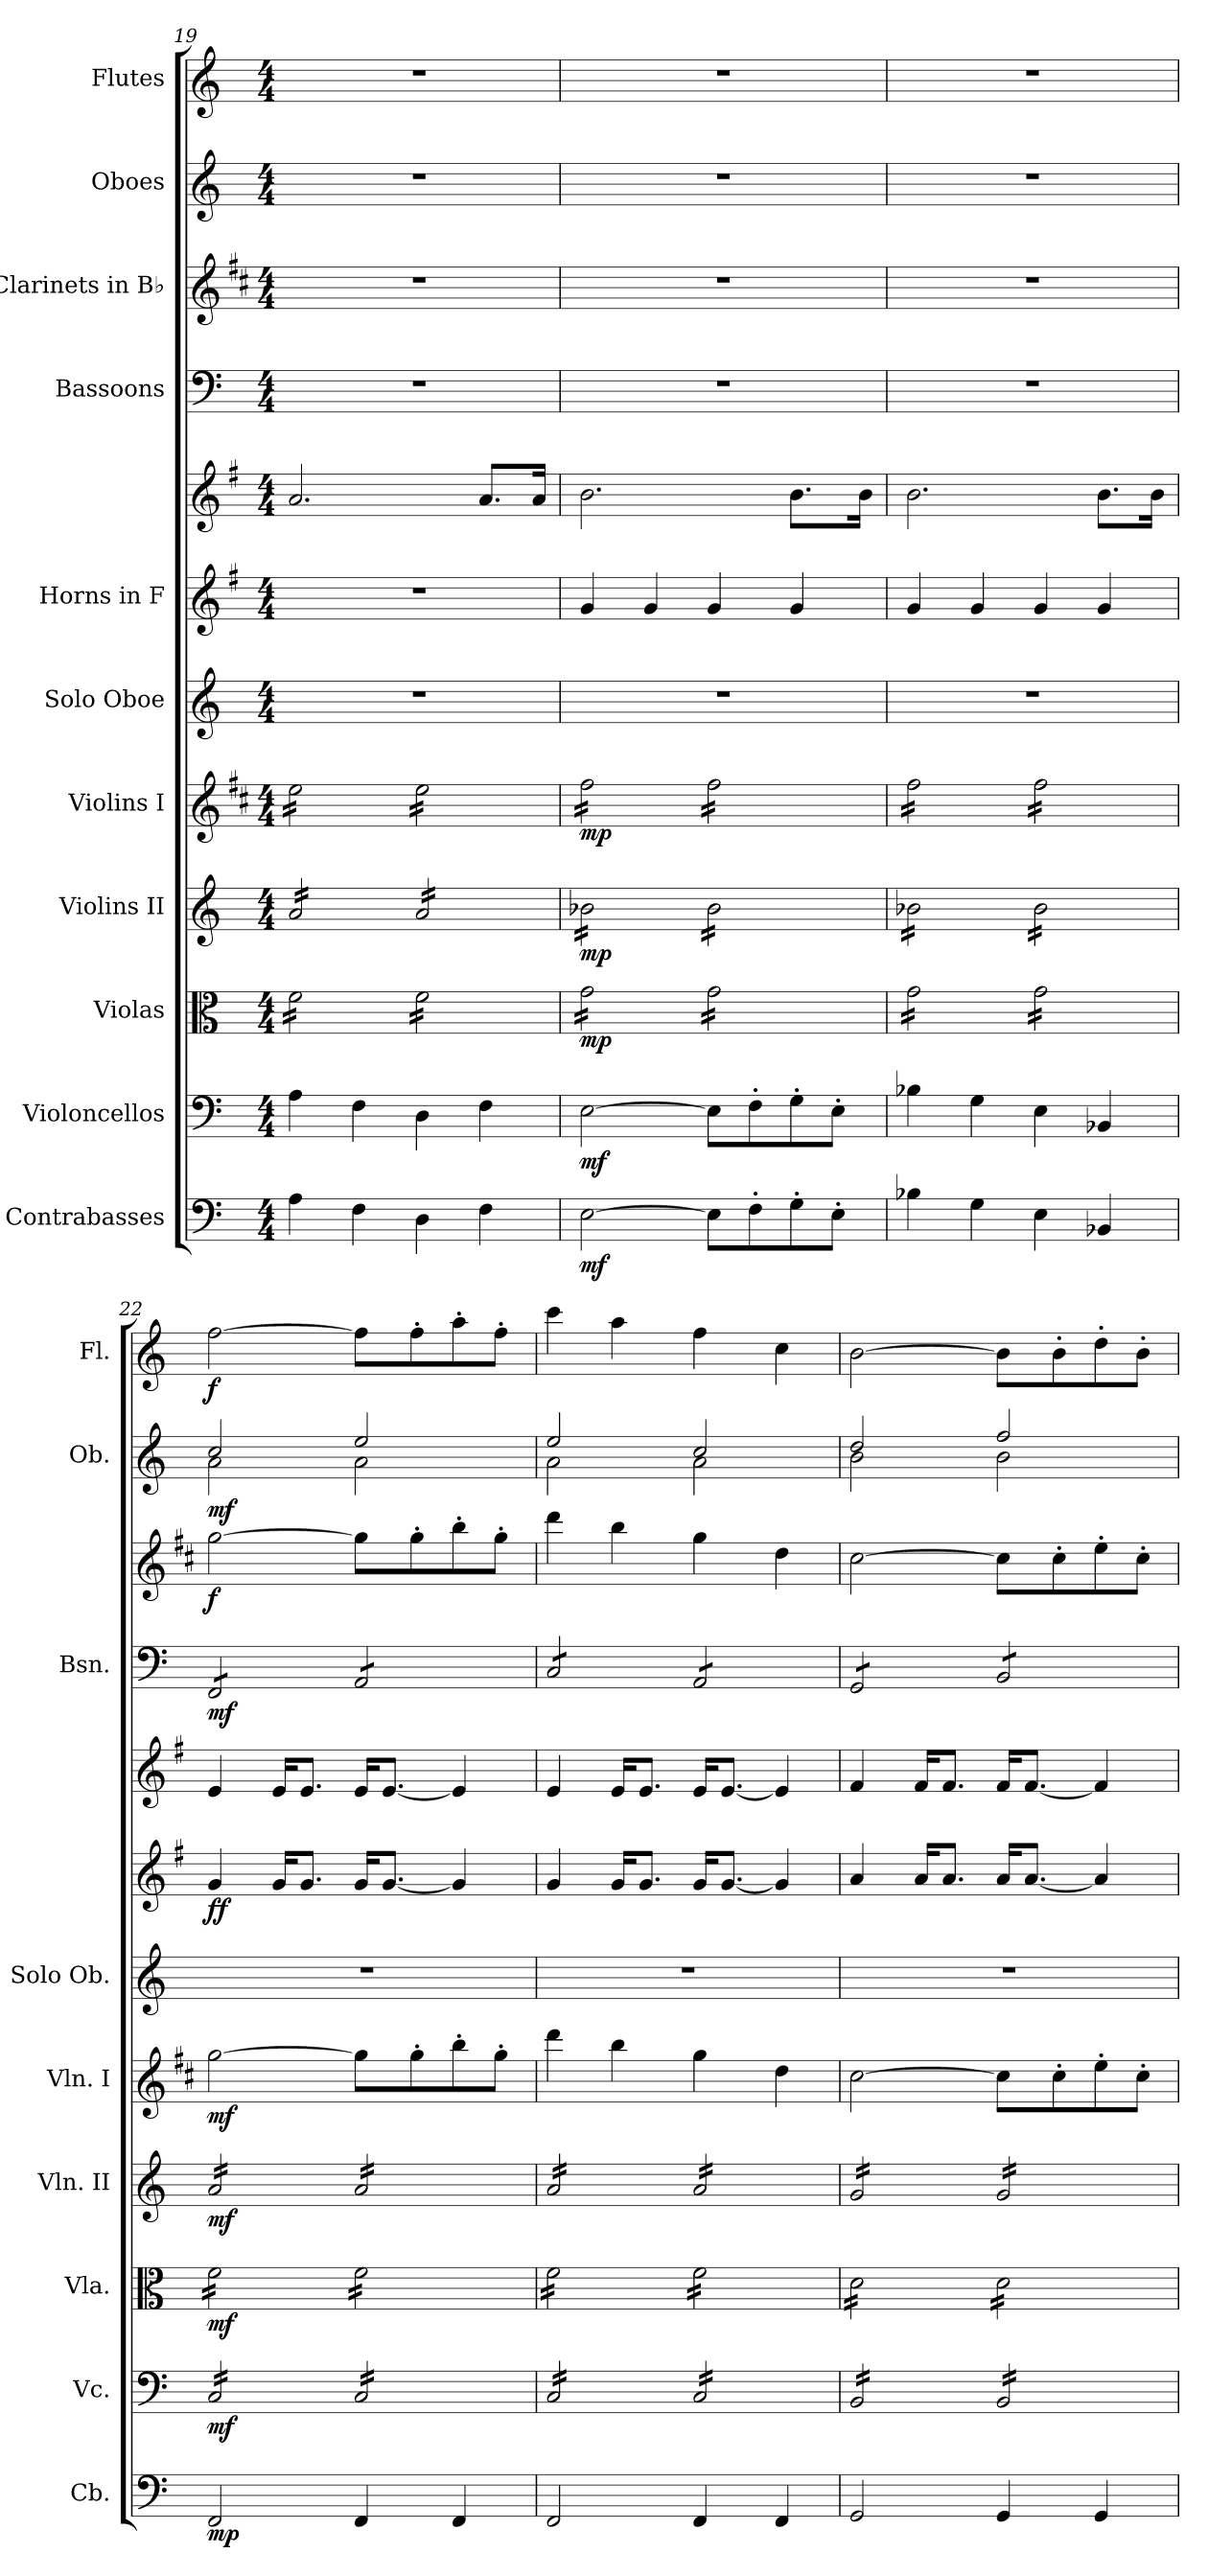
**kern	**dynam	**kern	**dynam	**kern	**dynam	**kern	**dynam	**kern	**dynam	**kern	**kern	**kern	**dynam	**kern	**dynam	**kern	**dynam	**kern	**dynam	**kern	**dynam
*part11	*part11	*part10	*part10	*part9	*part9	*part8	*part8	*part7	*part7	*part6	*part5	*part5	*part5	*part4	*part4	*part3	*part3	*part2	*part2	*part1	*part1
*staff12	*staff12	*staff11	*staff11	*staff10	*staff10	*staff9	*staff9	*staff8	*staff8	*staff7	*staff6	*staff5	*staff5/6	*staff4	*staff4	*staff3	*staff3	*staff2	*staff2	*staff1	*staff1
*I"Contrabasses	*	*I"Violoncellos	*	*I"Violas	*	*I"Violins II	*	*I"Violins I	*	*I"Solo Oboe	*I"Horns in F	*	*	*I"Bassoons	*	*I"Clarinets in B♭	*	*I"Oboes	*	*I"Flutes	*
*I'Cb.	*	*I'Vc.	*	*I'Vla.	*	*I'Vln. II	*	*I'Vln. I	*	*I'Solo Ob.	*	*	*	*I'Bsn.	*	*	*	*I'Ob.	*	*I'Fl.	*
*clefF4	*	*clefF4	*	*clefC3	*	*clefG2	*	*clefG2	*	*clefG2	*clefG2	*clefG2	*	*clefF4	*	*clefG2	*	*clefG2	*	*clefG2	*
*ITrd7c12	*	*	*	*	*	*	*	*ITrd1c2	*	*	*ITrd4c7	*ITrd4c7	*	*	*	*ITrd1c2	*	*	*	*	*
*k[]	*	*k[]	*	*k[]	*	*k[]	*	*k[]	*	*k[]	*k[]	*k[]	*	*k[]	*	*k[]	*	*k[]	*	*k[]	*
*M4/4	*	*M4/4	*	*M4/4	*	*M4/4	*	*M4/4	*	*M4/4	*M4/4	*M4/4	*	*M4/4	*	*M4/4	*	*M4/4	*	*M4/4	*
=19	=19	=19	=19	=19	=19	=19	=19	=19	=19	=19	=19	=19	=19	=19	=19	=19	=19	=19	=19	=19	=19
*	*	*	*	*tremolo	*	*	*	*	*	*	*	*	*	*	*	*	*	*	*	*	*
*	*	*	*	*	*	*tremolo	*	*	*	*	*	*	*	*	*	*	*	*	*	*	*
*	*	*	*	*	*	*	*	*tremolo	*	*	*	*	*	*	*	*	*	*	*	*	*
4AA\	.	4A\	.	16f\LL	.	16a/LL	.	16dd\LL	.	1r	1r	2.d/	.	1r	.	1r	.	1r	.	1r	.
.	.	.	.	16f\	.	16a/	.	16dd\	.	.	.	.	.	.	.	.	.	.	.	.	.
.	.	.	.	16f\	.	16a/	.	16dd\	.	.	.	.	.	.	.	.	.	.	.	.	.
.	.	.	.	16f\	.	16a/	.	16dd\	.	.	.	.	.	.	.	.	.	.	.	.	.
4FF\	.	4F\	.	16f\	.	16a/	.	16dd\	.	.	.	.	.	.	.	.	.	.	.	.	.
.	.	.	.	16f\	.	16a/	.	16dd\	.	.	.	.	.	.	.	.	.	.	.	.	.
.	.	.	.	16f\	.	16a/	.	16dd\	.	.	.	.	.	.	.	.	.	.	.	.	.
.	.	.	.	16f\JJ	.	16a/JJ	.	16dd\JJ	.	.	.	.	.	.	.	.	.	.	.	.	.
4DD\	.	4D\	.	16f\LL	.	16a/LL	.	16dd\LL	.	.	.	.	.	.	.	.	.	.	.	.	.
.	.	.	.	16f\	.	16a/	.	16dd\	.	.	.	.	.	.	.	.	.	.	.	.	.
.	.	.	.	16f\	.	16a/	.	16dd\	.	.	.	.	.	.	.	.	.	.	.	.	.
.	.	.	.	16f\	.	16a/	.	16dd\	.	.	.	.	.	.	.	.	.	.	.	.	.
4FF\	.	4F\	.	16f\	.	16a/	.	16dd\	.	.	.	8.d/L	.	.	.	.	.	.	.	.	.
.	.	.	.	16f\	.	16a/	.	16dd\	.	.	.	.	.	.	.	.	.	.	.	.	.
.	.	.	.	16f\	.	16a/	.	16dd\	.	.	.	.	.	.	.	.	.	.	.	.	.
.	.	.	.	16f\JJ	.	16a/JJ	.	16dd\JJ	.	.	.	16d/Jk	.	.	.	.	.	.	.	.	.
=20	=20	=20	=20	=20	=20	=20	=20	=20	=20	=20	=20	=20	=20	=20	=20	=20	=20	=20	=20	=20	=20
!	!LO:DY:b	!	!LO:DY:b	!	!LO:DY:b	!	!LO:DY:b	!	!LO:DY:b	!	!	!	!LO:DY:b=2	!	!	!	!	!	!	!	!
!	!	!	!	!	!	!	!	!	!	!	!	!	!LO:DY:n=1:b	!	!	!	!	!	!	!	!
[2EE\	mf	[2E\	mf	16g\LL	mp	16b-X\LL	mp	16ee\LL	mp	1r	4c/	2.e\	mp mp	1r	.	1r	.	1r	.	1r	.
.	.	.	.	16g\	.	16b-X\	.	16ee\	.	.	.	.	.	.	.	.	.	.	.	.	.
.	.	.	.	16g\	.	16b-X\	.	16ee\	.	.	.	.	.	.	.	.	.	.	.	.	.
.	.	.	.	16g\	.	16b-X\	.	16ee\	.	.	.	.	.	.	.	.	.	.	.	.	.
.	.	.	.	16g\	.	16b-X\	.	16ee\	.	.	4c/	.	.	.	.	.	.	.	.	.	.
.	.	.	.	16g\	.	16b-X\	.	16ee\	.	.	.	.	.	.	.	.	.	.	.	.	.
.	.	.	.	16g\	.	16b-X\	.	16ee\	.	.	.	.	.	.	.	.	.	.	.	.	.
.	.	.	.	16g\JJ	.	16b-X\JJ	.	16ee\JJ	.	.	.	.	.	.	.	.	.	.	.	.	.
8EE\L]	.	8E\L]	.	16g\LL	.	16b-\LL	.	16ee\LL	.	.	4c/	.	.	.	.	.	.	.	.	.	.
.	.	.	.	16g\	.	16b-\	.	16ee\	.	.	.	.	.	.	.	.	.	.	.	.	.
8FF'\	.	8F'\	.	16g\	.	16b-\	.	16ee\	.	.	.	.	.	.	.	.	.	.	.	.	.
.	.	.	.	16g\	.	16b-\	.	16ee\	.	.	.	.	.	.	.	.	.	.	.	.	.
8GG'\	.	8G'\	.	16g\	.	16b-\	.	16ee\	.	.	4c/	8.e\L	.	.	.	.	.	.	.	.	.
.	.	.	.	16g\	.	16b-\	.	16ee\	.	.	.	.	.	.	.	.	.	.	.	.	.
8EE'\J	.	8E'\J	.	16g\	.	16b-\	.	16ee\	.	.	.	.	.	.	.	.	.	.	.	.	.
.	.	.	.	16g\JJ	.	16b-\JJ	.	16ee\JJ	.	.	.	16e\Jk	.	.	.	.	.	.	.	.	.
=21	=21	=21	=21	=21	=21	=21	=21	=21	=21	=21	=21	=21	=21	=21	=21	=21	=21	=21	=21	=21	=21
4BB-X\	.	4B-X\	.	16g\LL	.	16b-X\LL	.	16ee\LL	.	1r	4c/	2.e\	.	1r	.	1r	.	1r	.	1r	.
.	.	.	.	16g\	.	16b-X\	.	16ee\	.	.	.	.	.	.	.	.	.	.	.	.	.
.	.	.	.	16g\	.	16b-X\	.	16ee\	.	.	.	.	.	.	.	.	.	.	.	.	.
.	.	.	.	16g\	.	16b-X\	.	16ee\	.	.	.	.	.	.	.	.	.	.	.	.	.
4GG\	.	4G\	.	16g\	.	16b-X\	.	16ee\	.	.	4c/	.	.	.	.	.	.	.	.	.	.
.	.	.	.	16g\	.	16b-X\	.	16ee\	.	.	.	.	.	.	.	.	.	.	.	.	.
.	.	.	.	16g\	.	16b-X\	.	16ee\	.	.	.	.	.	.	.	.	.	.	.	.	.
.	.	.	.	16g\JJ	.	16b-X\JJ	.	16ee\JJ	.	.	.	.	.	.	.	.	.	.	.	.	.
4EE\	.	4E\	.	16g\LL	.	16b-\LL	.	16ee\LL	.	.	4c/	.	.	.	.	.	.	.	.	.	.
.	.	.	.	16g\	.	16b-\	.	16ee\	.	.	.	.	.	.	.	.	.	.	.	.	.
.	.	.	.	16g\	.	16b-\	.	16ee\	.	.	.	.	.	.	.	.	.	.	.	.	.
.	.	.	.	16g\	.	16b-\	.	16ee\	.	.	.	.	.	.	.	.	.	.	.	.	.
4BBB-X/	.	4BB-X/	.	16g\	.	16b-\	.	16ee\	.	.	4c/	8.e\L	.	.	.	.	.	.	.	.	.
.	.	.	.	16g\	.	16b-\	.	16ee\	.	.	.	.	.	.	.	.	.	.	.	.	.
.	.	.	.	16g\	.	16b-\	.	16ee\	.	.	.	.	.	.	.	.	.	.	.	.	.
.	.	.	.	16g\JJ	.	16b-\JJ	.	16ee\JJ	.	.	.	16e\Jk	.	.	.	.	.	.	.	.	.
*	*	*	*	*	*	*	*	*Xtremolo	*	*	*	*	*	*	*	*	*	*	*	*	*
!!LO:PB:g=z
=22	=22	=22	=22	=22	=22	=22	=22	=22	=22	=22	=22	=22	=22	=22	=22	=22	=22	=22	=22	=22	=22
*	*	*	*	*	*	*	*	*	*	*	*	*	*	*	*	*	*	*^	*	*	*
!	!LO:DY:b	!	!LO:DY:b	!	!LO:DY:b	!	!LO:DY:b	!	!LO:DY:b	!	!	!	!LO:DY:b=2	!	!	!	!	!	!	!	!	!
!	!	!	!	!	!	!	!	!	!	!	!	!	!LO:DY:n=1:b	!	!LO:DY:b	!	!LO:DY:b	!	!	!LO:DY:b	!	!LO:DY:b
*	*	*tremolo	*	*	*	*	*	*	*	*	*	*	*	*	*	*	*	*	*	*	*	*
*	*	*	*	*	*	*	*	*	*	*	*	*	*	*tremolo	*	*	*	*	*	*	*	*
2FFF/	mp	16C/LL	mf	16f\LL	mf	16a/LL	mf	[2ff\	mf	1r	4c/	4A/	f f	8FF/L	mf	[2ff\	f	2cc/	2a\	mf	[2ff\	f
.	.	16C/	.	16f\	.	16a/	.	.	.	.	.	.	.	.	.	.	.	.	.	.	.	.
.	.	16C/	.	16f\	.	16a/	.	.	.	.	.	.	.	8FF/	.	.	.	.	.	.	.	.
.	.	16C/	.	16f\	.	16a/	.	.	.	.	.	.	.	.	.	.	.	.	.	.	.	.
.	.	16C/	.	16f\	.	16a/	.	.	.	.	16c/KL	16A/KL	.	8FF/	.	.	.	.	.	.	.	.
.	.	16C/	.	16f\	.	16a/	.	.	.	.	8.c/J	8.A/J	.	.	.	.	.	.	.	.	.	.
.	.	16C/	.	16f\	.	16a/	.	.	.	.	.	.	.	8FF/J	.	.	.	.	.	.	.	.
.	.	16C/JJ	.	16f\JJ	.	16a/JJ	.	.	.	.	.	.	.	.	.	.	.	.	.	.	.	.
4FFF/	.	16C/LL	.	16f\LL	.	16a/LL	.	8ff\L]	.	.	16c/KL	16A/KL	.	8AA/L	.	8ff\L]	.	2ee/	2a\	.	8ff\L]	.
.	.	16C/	.	16f\	.	16a/	.	.	.	.	[8.c/J	[8.A/J	.	.	.	.	.	.	.	.	.	.
.	.	16C/	.	16f\	.	16a/	.	8ff'\	.	.	.	.	.	8AA/	.	8ff'\	.	.	.	.	8ff'\	.
.	.	16C/	.	16f\	.	16a/	.	.	.	.	.	.	.	.	.	.	.	.	.	.	.	.
4FFF/	.	16C/	.	16f\	.	16a/	.	8aa'\	.	.	4c/]	4A/]	.	8AA/	.	8aa'\	.	.	.	.	8aa'\	.
.	.	16C/	.	16f\	.	16a/	.	.	.	.	.	.	.	.	.	.	.	.	.	.	.	.
.	.	16C/	.	16f\	.	16a/	.	8ff'\J	.	.	.	.	.	8AA/J	.	8ff'\J	.	.	.	.	8ff'\J	.
.	.	16C/JJ	.	16f\JJ	.	16a/JJ	.	.	.	.	.	.	.	.	.	.	.	.	.	.	.	.
=23	=23	=23	=23	=23	=23	=23	=23	=23	=23	=23	=23	=23	=23	=23	=23	=23	=23	=23	=23	=23	=23	=23
2FFF/	.	16C/LL	.	16f\LL	.	16a/LL	.	4ccc\	.	1r	4c/	4A/	.	8C/L	.	4ccc\	.	2ee/	2a\	.	4ccc\	.
.	.	16C/	.	16f\	.	16a/	.	.	.	.	.	.	.	.	.	.	.	.	.	.	.	.
.	.	16C/	.	16f\	.	16a/	.	.	.	.	.	.	.	8C/	.	.	.	.	.	.	.	.
.	.	16C/	.	16f\	.	16a/	.	.	.	.	.	.	.	.	.	.	.	.	.	.	.	.
.	.	16C/	.	16f\	.	16a/	.	4aa\	.	.	16c/KL	16A/KL	.	8C/	.	4aa\	.	.	.	.	4aa\	.
.	.	16C/	.	16f\	.	16a/	.	.	.	.	8.c/J	8.A/J	.	.	.	.	.	.	.	.	.	.
.	.	16C/	.	16f\	.	16a/	.	.	.	.	.	.	.	8C/J	.	.	.	.	.	.	.	.
.	.	16C/JJ	.	16f\JJ	.	16a/JJ	.	.	.	.	.	.	.	.	.	.	.	.	.	.	.	.
4FFF/	.	16C/LL	.	16f\LL	.	16a/LL	.	4ff\	.	.	16c/KL	16A/KL	.	8AA/L	.	4ff\	.	2cc/	2a\	.	4ff\	.
.	.	16C/	.	16f\	.	16a/	.	.	.	.	[8.c/J	[8.A/J	.	.	.	.	.	.	.	.	.	.
.	.	16C/	.	16f\	.	16a/	.	.	.	.	.	.	.	8AA/	.	.	.	.	.	.	.	.
.	.	16C/	.	16f\	.	16a/	.	.	.	.	.	.	.	.	.	.	.	.	.	.	.	.
4FFF/	.	16C/	.	16f\	.	16a/	.	4cc\	.	.	4c/]	4A/]	.	8AA/	.	4cc\	.	.	.	.	4cc\	.
.	.	16C/	.	16f\	.	16a/	.	.	.	.	.	.	.	.	.	.	.	.	.	.	.	.
.	.	16C/	.	16f\	.	16a/	.	.	.	.	.	.	.	8AA/J	.	.	.	.	.	.	.	.
.	.	16C/JJ	.	16f\JJ	.	16a/JJ	.	.	.	.	.	.	.	.	.	.	.	.	.	.	.	.
=24	=24	=24	=24	=24	=24	=24	=24	=24	=24	=24	=24	=24	=24	=24	=24	=24	=24	=24	=24	=24	=24	=24
2GGG/	.	16BB/LL	.	16d\LL	.	16g/LL	.	[2b\	.	1r	4d/	4B/	.	8GG/L	.	[2b\	.	2dd/	2b\	.	[2b\	.
.	.	16BB/	.	16d\	.	16g/	.	.	.	.	.	.	.	.	.	.	.	.	.	.	.	.
.	.	16BB/	.	16d\	.	16g/	.	.	.	.	.	.	.	8GG/	.	.	.	.	.	.	.	.
.	.	16BB/	.	16d\	.	16g/	.	.	.	.	.	.	.	.	.	.	.	.	.	.	.	.
.	.	16BB/	.	16d\	.	16g/	.	.	.	.	16d/KL	16B/KL	.	8GG/	.	.	.	.	.	.	.	.
.	.	16BB/	.	16d\	.	16g/	.	.	.	.	8.d/J	8.B/J	.	.	.	.	.	.	.	.	.	.
.	.	16BB/	.	16d\	.	16g/	.	.	.	.	.	.	.	8GG/J	.	.	.	.	.	.	.	.
.	.	16BB/JJ	.	16d\JJ	.	16g/JJ	.	.	.	.	.	.	.	.	.	.	.	.	.	.	.	.
4GGG/	.	16BB/LL	.	16d\LL	.	16g/LL	.	8b\L]	.	.	16d/KL	16B/KL	.	8BB/L	.	8b\L]	.	2ff/	2b\	.	8b\L]	.
.	.	16BB/	.	16d\	.	16g/	.	.	.	.	[8.d/J	[8.B/J	.	.	.	.	.	.	.	.	.	.
.	.	16BB/	.	16d\	.	16g/	.	8b'\	.	.	.	.	.	8BB/	.	8b'\	.	.	.	.	8b'\	.
.	.	16BB/	.	16d\	.	16g/	.	.	.	.	.	.	.	.	.	.	.	.	.	.	.	.
4GGG/	.	16BB/	.	16d\	.	16g/	.	8dd'\	.	.	4d/]	4B/]	.	8BB/	.	8dd'\	.	.	.	.	8dd'\	.
.	.	16BB/	.	16d\	.	16g/	.	.	.	.	.	.	.	.	.	.	.	.	.	.	.	.
.	.	16BB/	.	16d\	.	16g/	.	8b'\J	.	.	.	.	.	8BB/J	.	8b'\J	.	.	.	.	8b'\J	.
*	*	*	*	*	*	*	*	*	*	*	*	*	*	*Xtremolo	*	*	*	*	*	*	*	*
.	.	16BB/JJ	.	16d\JJ	.	16g/JJ	.	.	.	.	.	.	.	.	.	.	.	.	.	.	.	.
*	*	*	*	*	*	*Xtremolo	*	*	*	*	*	*	*	*	*	*	*	*	*	*	*	*
*	*	*	*	*Xtremolo	*	*	*	*	*	*	*	*	*	*	*	*	*	*	*	*	*	*
*	*	*Xtremolo	*	*	*	*	*	*	*	*	*	*	*	*	*	*	*	*	*	*	*	*
*	*	*	*	*	*	*	*	*	*	*	*	*	*	*	*	*	*	*v	*v	*	*	*
=	=	=	=	=	=	=	=	=	=	=	=	=	=	=	=	=	=	=	=	=	=
*-	*-	*-	*-	*-	*-	*-	*-	*-	*-	*-	*-	*-	*-	*-	*-	*-	*-	*-	*-	*-	*-
